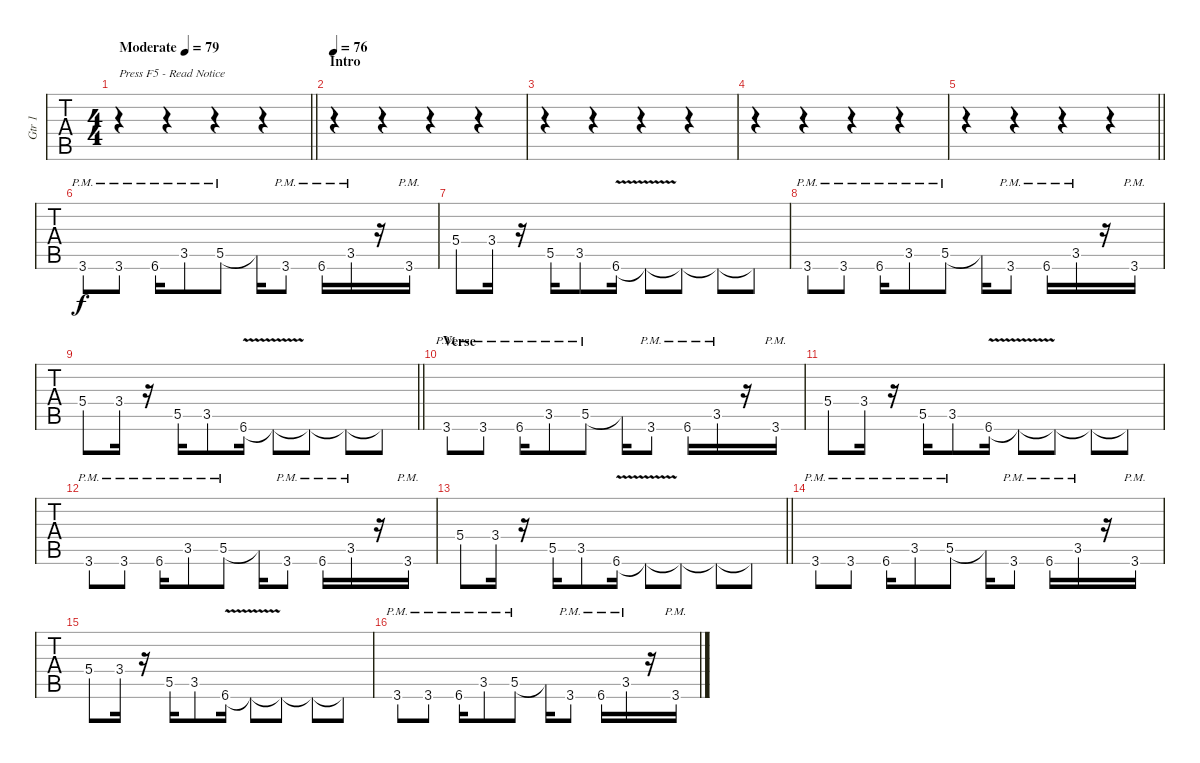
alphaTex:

\track ("Gtr 1" "Gtr 1") {instrument distortionguitar}
\staff {tabs}
\tuning (E4 B3 G3 D3 A2 E2) {hide}
\ts (4 4)
\tempo (79 "Moderate")
\clef g2
\barLineRight lightlight
\ks c
r.4{txt "Press F5 - Read Notice" dy f instrument distortionguitar} r.4 r.4 r.4 |
\section ("" "Intro")
\tempo 76
r.4 r.4 r.4 r.4 |
r.4 r.4 r.4 r.4 |
r.4 r.4 r.4 r.4 |
\barLineRight lightlight
r.4 r.4 r.4 r.4 |
3.6{pm}.8 3.6{pm}.8 6.6{pm}.16 3.5{pm}.8 5.5{pm}.8 5.5{t}.16 3.6{pm}.8 6.6{pm}.16 3.5{pm}.16 r.16 3.6{pm}.16 |
5.4.8 3.4.16 r.16 5.5.16 3.5.8 6.6{v}.16 6.6{t}.8 6.6{t}.8 6.6{t}.8 6.6{t}.8 |
3.6{pm}.8 3.6{pm}.8 6.6{pm}.16 3.5{pm}.8 5.5{pm}.8 5.5{t}.16 3.6{pm}.8 6.6{pm}.16 3.5{pm}.16 r.16 3.6{pm}.16 |
\barLineRight lightlight
5.4.8 3.4.16 r.16 5.5.16 3.5.8 6.6{v}.16 6.6{t}.8 6.6{t}.8 6.6{t}.8 6.6{t}.8 |
\section ("" "Verse")
3.6{pm}.8 3.6{pm}.8 6.6{pm}.16 3.5{pm}.8 5.5{pm}.8 5.5{t}.16 3.6{pm}.8 6.6{pm}.16 3.5{pm}.16 r.16 3.6{pm}.16 |
5.4.8 3.4.16 r.16 5.5.16 3.5.8 6.6{v}.16 6.6{t}.8 6.6{t}.8 6.6{t}.8 6.6{t}.8 |
3.6{pm}.8 3.6{pm}.8 6.6{pm}.16 3.5{pm}.8 5.5{pm}.8 5.5{t}.16 3.6{pm}.8 6.6{pm}.16 3.5{pm}.16 r.16 3.6{pm}.16 |
\barLineRight lightlight
5.4.8 3.4.16 r.16 5.5.16 3.5.8 6.6{v}.16 6.6{t}.8 6.6{t}.8 6.6{t}.8 6.6{t}.8 |
3.6{pm}.8 3.6{pm}.8 6.6{pm}.16 3.5{pm}.8 5.5{pm}.8 5.5{t}.16 3.6{pm}.8 6.6{pm}.16 3.5{pm}.16 r.16 3.6{pm}.16 |
5.4.8 3.4.16 r.16 5.5.16 3.5.8 6.6{v}.16 6.6{t}.8 6.6{t}.8 6.6{t}.8 6.6{t}.8 |
3.6{pm}.8 3.6{pm}.8 6.6{pm}.16 3.5{pm}.8 5.5{pm}.8 5.5{t}.16 3.6{pm}.8 6.6{pm}.16 3.5{pm}.16 r.16 3.6{pm}.16
